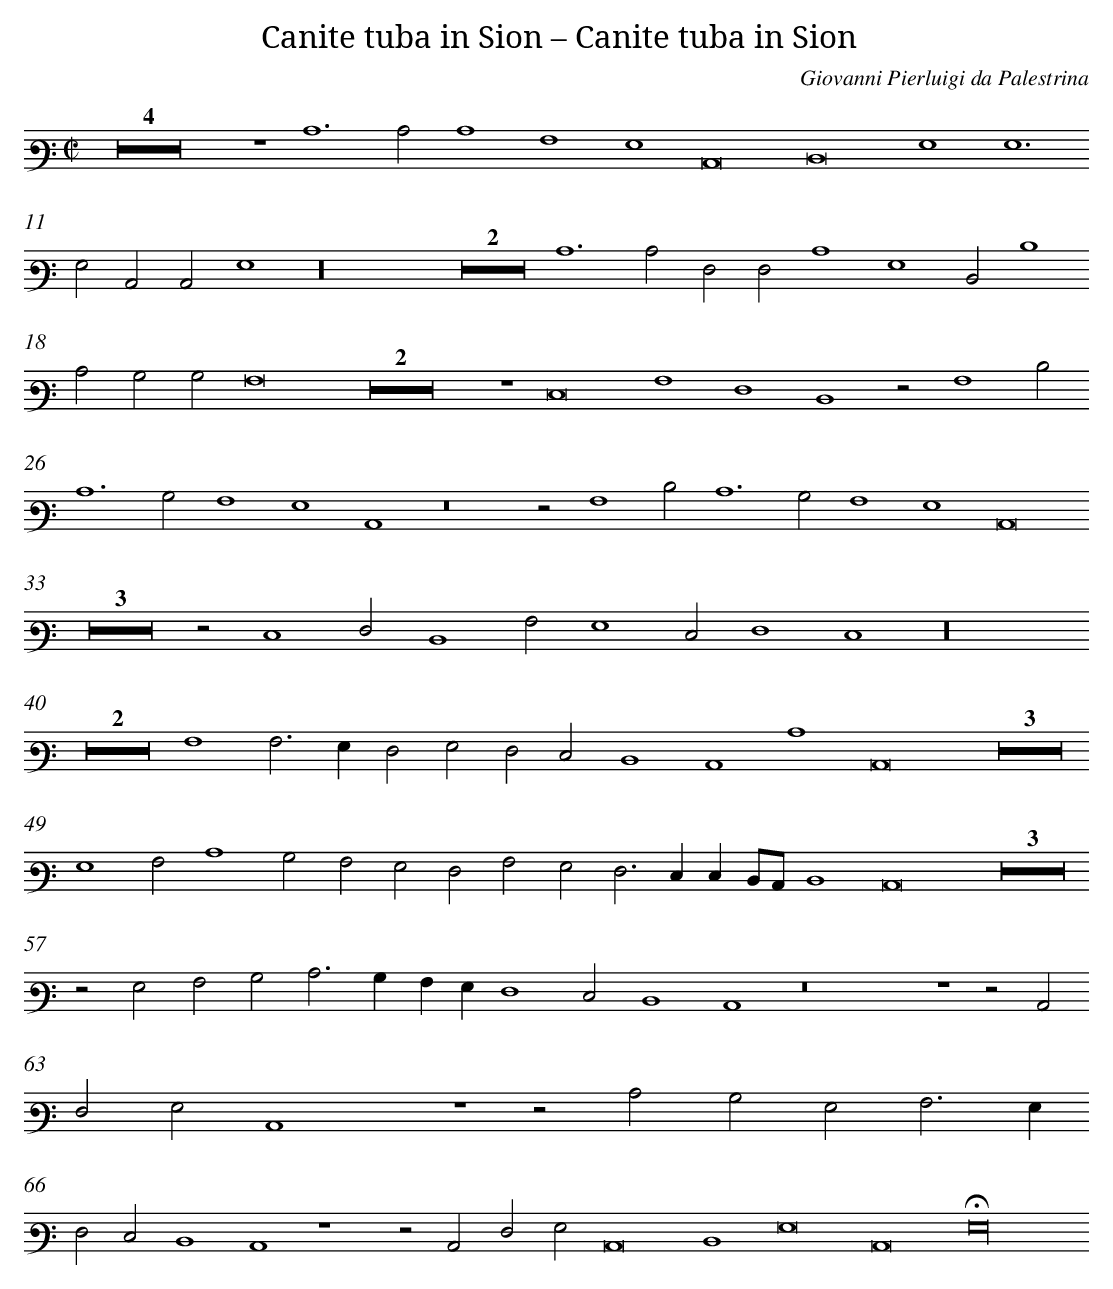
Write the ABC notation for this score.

X:1
T: Canite tuba in Sion – Canite tuba in Sion
C: Giovanni Pierluigi da Palestrina
L: 1/4
M: C|
K: C clef=F3
Z4 [|]
z4C6 [|]
C2C4 [|]
A,4G,4 [|]
C,8 [|]
D,8 [|]
G,4G,6 [|]
G,2C,2C,2 [|]
G,4z16 [|]
Z2 [|]
C6C2 [|]
F,2F,2C4 [|]
G,4D,2D4 [|]
C2B,2B,2 [|]
A,8 [|]
Z2 [|]
z4E,8 [|]
A,4 [|]
F,4D,4 [|]
z2A,4D2 [|]
C6B,2 [|]
A,4G,4 [|]
C,4z8 [|]
z2A,4 [|]
D2C6 [|]
B,2A,4 [|]
G,4C,8 [|]
Z3 [|]
z2E,4F,2 [|]
D,4A,2G,4 [|]
E,2F,4 [|]
E,4z16 [|]
Z2 [|]
A,4A,3G, [|]
F,2G,2F,2E,2 [|]
D,4C,4 [|]
C4C,8 [|]
Z3 [|]
G,4 [|]
A,2C4B,2 [|]
A,2G,2F,2A,2 [|]
G,2F,2>E,2E,D,/C,/ [|]
D,4C,8 [|]
Z3 [|]
z2G,2 [|]
A,2B,2C3B, [|]
A,G,F,4E,2 [|]
D,4C,4 [|]
z8 [|]
z4z2C,2 [|]
F,2G,2C,4 [|]
z4z2C2 [|]
B,2G,2A,3G, [|]
F,2E,2D,4 [|]
C,4z4 [|]
z2C,2F,2G,2 [|]
C,8 [|]
D,4G,8 [|]
C,8 [|]
!fermata!G,16 [|]
